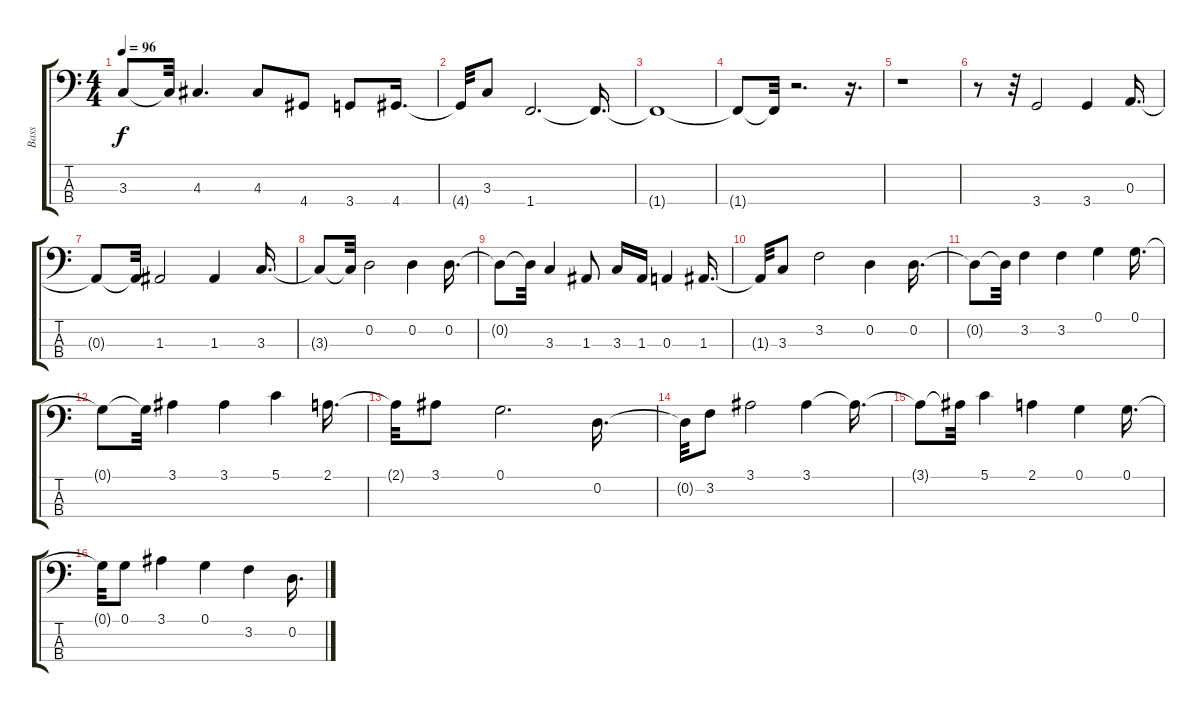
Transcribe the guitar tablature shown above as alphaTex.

\track ("Bass" "Bass") {instrument electricbassfinger}
\staff {score tabs}
\tuning (G2 D2 A1 E1) {hide}
\ts (4 4)
\tempo 96
\clef f4
\ks c
3.3{t}.8{dy f} 3.3{t}.32 4.3.4{d} 4.3.8 4.4.8 3.4.8 4.4.16{d} |
4.4{t}.32 3.3.8 1.4.2{d} 1.4{t}.16{d} |
1.4{t}.1 |
1.4{t}.8 1.4{t}.32 r.2{d} r.16{d} |
r.1 |
r.8 r.32 3.4.2 3.4.4 0.3.16{d} |
0.3{t}.8 0.3{t}.32 1.3.2 1.3.4 3.3.16{d} |
3.3{t}.8 3.3{t}.32 0.2.2 0.2.4 0.2.16{d} |
0.2{t}.8 0.2{t}.32 3.3.4 1.3.8 3.3.16 1.3.16 0.3.4 1.3.16{d} |
1.3{t}.32 3.3.8 3.2.2 0.2.4 0.2.16{d} |
0.2{t}.8 0.2{t}.32 3.2.4 3.2.4 0.1.4 0.1.16{d} |
0.1{t}.8 0.1{t}.32 3.1.4 3.1.4 5.1.4 2.1.16{d} |
2.1{t}.32 3.1.8 0.1.2{d} 0.2.16{d} |
0.2{t}.32 3.2.8 3.1.2 3.1.4 3.1{t}.16{d} |
3.1{t}.8 3.1{t}.32 5.1.4 2.1.4 0.1.4 0.1.16{d} |
0.1{t}.32 0.1.8 3.1.4 0.1.4 3.2.4 0.2.16{d}
